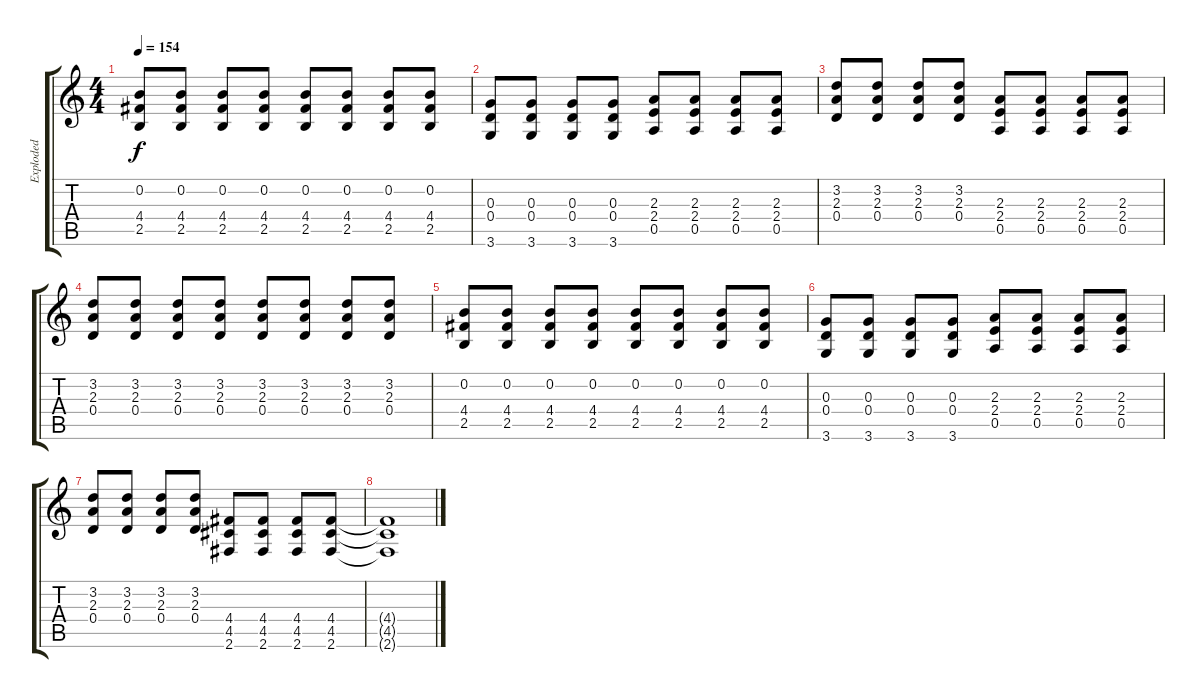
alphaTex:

\track ("Exploded" "Exploded") {instrument distortionguitar}
\staff {score tabs}
\tuning (E4 B3 G3 D3 A2 E2) {hide}
\ts (4 4)
\tempo 154
\clef g2
\ks c
(0.2 4.4 2.5).8{dy f} (0.2 4.4 2.5).8 (0.2 4.4 2.5).8 (0.2 4.4 2.5).8 (0.2 4.4 2.5).8 (0.2 4.4 2.5).8 (0.2 4.4 2.5).8 (0.2 4.4 2.5).8 |
(0.3 0.4 3.6).8 (0.3 0.4 3.6).8 (0.3 0.4 3.6).8 (0.3 0.4 3.6).8 (2.3 2.4 0.5).8 (2.3 2.4 0.5).8 (2.3 2.4 0.5).8 (2.3 2.4 0.5).8 |
(3.2 2.3 0.4).8 (3.2 2.3 0.4).8 (3.2 2.3 0.4).8 (3.2 2.3 0.4).8 (2.3 2.4 0.5).8 (2.3 2.4 0.5).8 (2.3 2.4 0.5).8 (2.3 2.4 0.5).8 |
(3.2 2.3 0.4).8 (3.2 2.3 0.4).8 (3.2 2.3 0.4).8 (3.2 2.3 0.4).8 (3.2 2.3 0.4).8 (3.2 2.3 0.4).8 (3.2 2.3 0.4).8 (3.2 2.3 0.4).8 |
(0.2 4.4 2.5).8 (0.2 4.4 2.5).8 (0.2 4.4 2.5).8 (0.2 4.4 2.5).8 (0.2 4.4 2.5).8 (0.2 4.4 2.5).8 (0.2 4.4 2.5).8 (0.2 4.4 2.5).8 |
(0.3 0.4 3.6).8 (0.3 0.4 3.6).8 (0.3 0.4 3.6).8 (0.3 0.4 3.6).8 (2.3 2.4 0.5).8 (2.3 2.4 0.5).8 (2.3 2.4 0.5).8 (2.3 2.4 0.5).8 |
(3.2 2.3 0.4).8 (3.2 2.3 0.4).8 (3.2 2.3 0.4).8 (3.2 2.3 0.4).8 (4.4 4.5 2.6).8 (4.4 4.5 2.6).8 (4.4 4.5 2.6).8 (4.4 4.5 2.6).8 |
(4.4{t} 4.5{t} 2.6{t}).1
